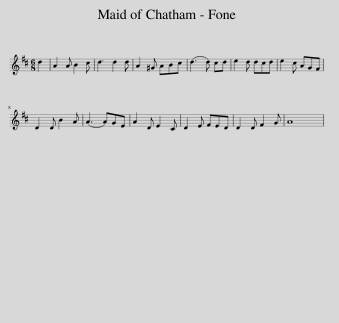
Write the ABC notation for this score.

X:1
L:1/8
M:6/8
I:linebreak $
K:D
V:1 treble
V:1
 d2 | A2 A B2 c | d3 d2 d | A2 ^G ABc | (d3 d) cd | %5
 e2 d dcd | e2 c AGF |$ D2 D B2 A | (A3 A)GE | A2 D E2 C | %10
 D2 E FED | D2 D F2 G | A8 | %13
